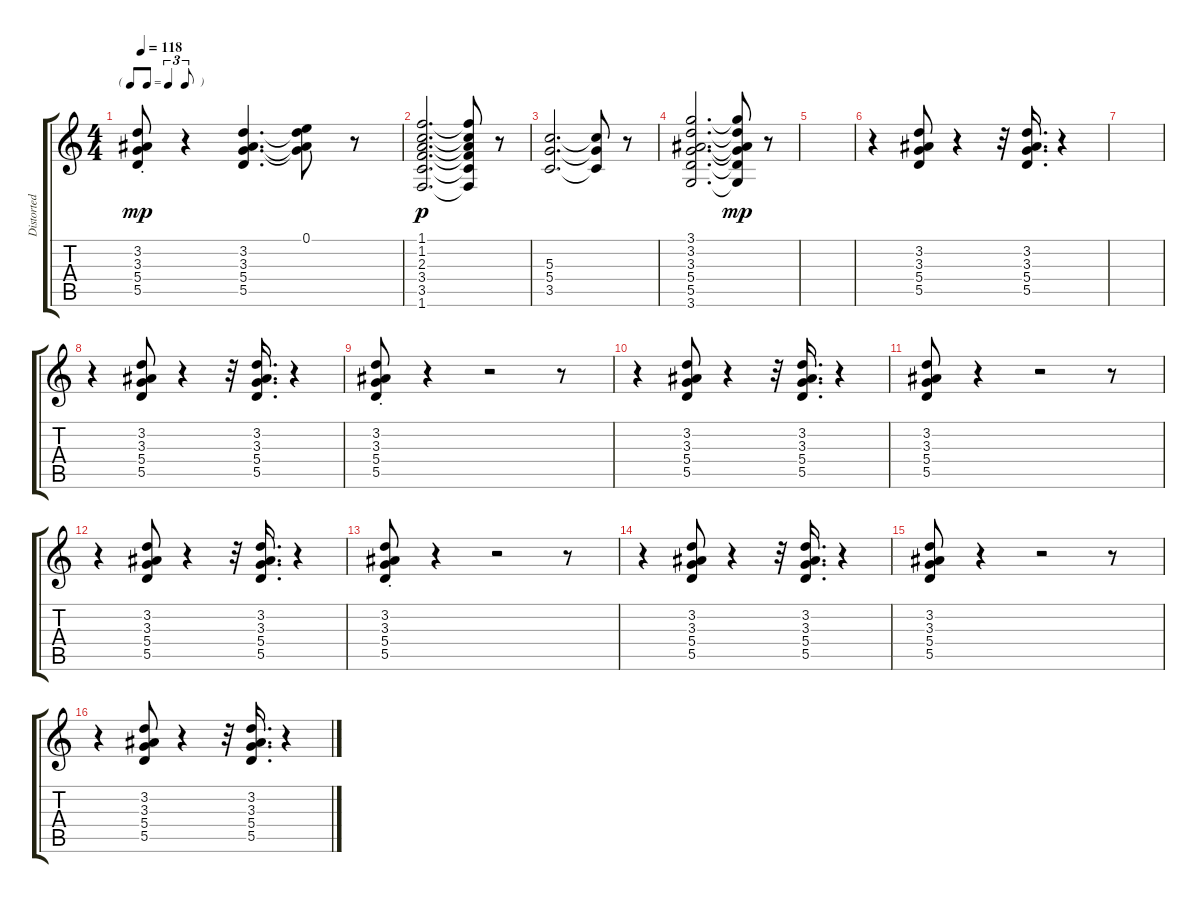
\track ("Distorted organ/Guitar" "Distorted ") {instrument distortionguitar}
\staff {score tabs}
\tuning (E4 B3 G3 D3 A2 E2) {hide}
\ts (4 4)
\tf triplet8th
\tempo 118
\clef g2
\ks c
(3.2{st} 3.3{st} 5.4{st} 5.5).8{dy mp} r.4 (3.2 3.3 5.4 5.5).4{d} (0.1 3.2{t} 3.3{t} 5.4{t}).8 r.8 |
(1.1 1.2 2.3 3.4 3.5 1.6).2{d dy p} (1.1{t} 1.2{t} 2.3{t} 3.4{t} 3.5{t} 1.6{t}).8 r.8 |
(5.3 5.4 3.5).2{d} (5.3{t} 5.4{t} 3.5{t}).8 r.8 |
(3.1 3.2 3.3 5.4 5.5 3.6).2{d} (3.1{t} 3.2{t} 3.3{t} 5.4{t} 5.5{t} 3.6{t}).8{dy mp} r.8 |
|
r.4 (3.2 3.3 5.4 5.5).8 r.4 r.32 (3.2 3.3 5.4 5.5).16{d} r.4 |
|
r.4 (3.2 3.3 5.4 5.5).8 r.4 r.32 (3.2 3.3 5.4 5.5).16{d} r.4 |
(3.2 3.3 5.4{st} 5.5).8 r.4 r.2 r.8 |
r.4 (3.2 3.3 5.4 5.5).8 r.4 r.32 (3.2 3.3 5.4 5.5).16{d} r.4 |
(3.2 3.3 5.4 5.5).8 r.4 r.2 r.8 |
r.4 (3.2 3.3 5.4 5.5).8 r.4 r.32 (3.2 3.3 5.4 5.5).16{d} r.4 |
(3.2 3.3 5.4{st} 5.5).8 r.4 r.2 r.8 |
r.4 (3.2 3.3 5.4 5.5).8 r.4 r.32 (3.2 3.3 5.4 5.5).16{d} r.4 |
(3.2 3.3 5.4 5.5).8 r.4 r.2 r.8 |
r.4 (3.2 3.3 5.4 5.5).8 r.4 r.32 (3.2 3.3 5.4 5.5).16{d} r.4
